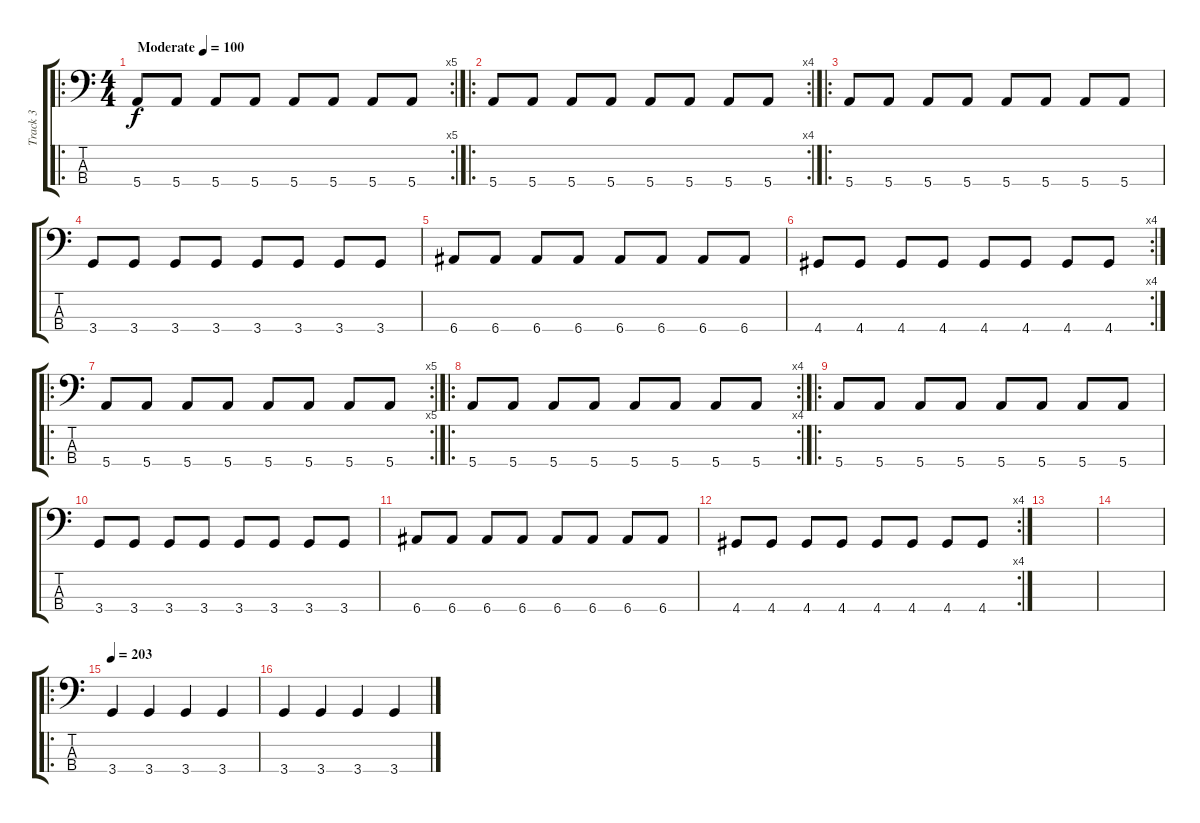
\track ("Track 3" "Track 3") {instrument electricbassfinger}
\staff {score tabs}
\tuning (G2 D2 A1 E1) {hide}
\ro
\rc 5
\ts (4 4)
\tempo (100 "Moderate")
\clef f4
\ks c
5.4.8{dy f instrument electricbassfinger} 5.4.8 5.4.8 5.4.8 5.4.8 5.4.8 5.4.8 5.4.8 |
\ro
\rc 4
5.4.8 5.4.8 5.4.8 5.4.8 5.4.8 5.4.8 5.4.8 5.4.8 |
\ro
5.4.8{volume 16} 5.4.8 5.4.8 5.4.8 5.4.8 5.4.8 5.4.8 5.4.8 |
3.4.8 3.4.8 3.4.8 3.4.8 3.4.8 3.4.8 3.4.8 3.4.8 |
6.4.8 6.4.8 6.4.8 6.4.8 6.4.8 6.4.8 6.4.8 6.4.8 |
\rc 4
4.4.8 4.4.8 4.4.8 4.4.8 4.4.8 4.4.8 4.4.8 4.4.8 |
\ro
\rc 5
5.4.8{volume 8} 5.4.8 5.4.8 5.4.8 5.4.8 5.4.8 5.4.8 5.4.8 |
\ro
\rc 4
5.4.8 5.4.8 5.4.8 5.4.8 5.4.8 5.4.8 5.4.8 5.4.8 |
\ro
5.4.8{volume 16} 5.4.8 5.4.8 5.4.8 5.4.8 5.4.8 5.4.8 5.4.8 |
3.4.8 3.4.8 3.4.8 3.4.8 3.4.8 3.4.8 3.4.8 3.4.8 |
6.4.8 6.4.8 6.4.8 6.4.8 6.4.8 6.4.8 6.4.8 6.4.8 |
\rc 4
4.4.8 4.4.8 4.4.8 4.4.8 4.4.8 4.4.8 4.4.8 4.4.8 |
|
|
\ro
\tempo 203
3.4.4 3.4.4 3.4.4 3.4.4 |
3.4.4 3.4.4 3.4.4 3.4.4
